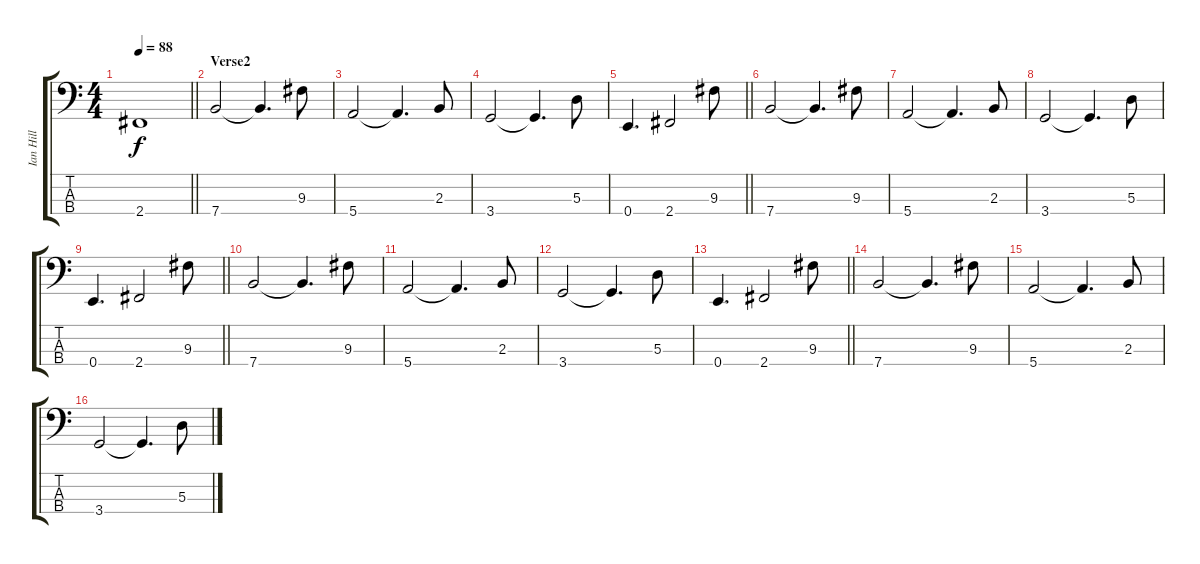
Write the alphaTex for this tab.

\track ("Ian Hill" "Ian Hill") {instrument electricbasspick}
\staff {score tabs}
\tuning (G2 D2 A1 E1) {hide}
\ts (4 4)
\tempo 88
\clef f4
\barLineRight lightlight
\ks c
2.4.1{dy f} |
\section ("" "Verse2")
7.4.2 7.4{t}.4{d} 9.3.8 |
5.4.2 5.4{t}.4{d} 2.3.8 |
3.4.2 3.4{t}.4{d} 5.3.8 |
\barLineRight lightlight
0.4.4{d} 2.4.2 9.3.8 |
7.4.2 7.4{t}.4{d} 9.3.8 |
5.4.2 5.4{t}.4{d} 2.3.8 |
3.4.2 3.4{t}.4{d} 5.3.8 |
\barLineRight lightlight
0.4.4{d} 2.4.2 9.3.8 |
7.4.2 7.4{t}.4{d} 9.3.8 |
5.4.2 5.4{t}.4{d} 2.3.8 |
3.4.2 3.4{t}.4{d} 5.3.8 |
\barLineRight lightlight
0.4.4{d} 2.4.2 9.3.8 |
7.4.2 7.4{t}.4{d} 9.3.8 |
5.4.2 5.4{t}.4{d} 2.3.8 |
3.4.2 3.4{t}.4{d} 5.3.8
